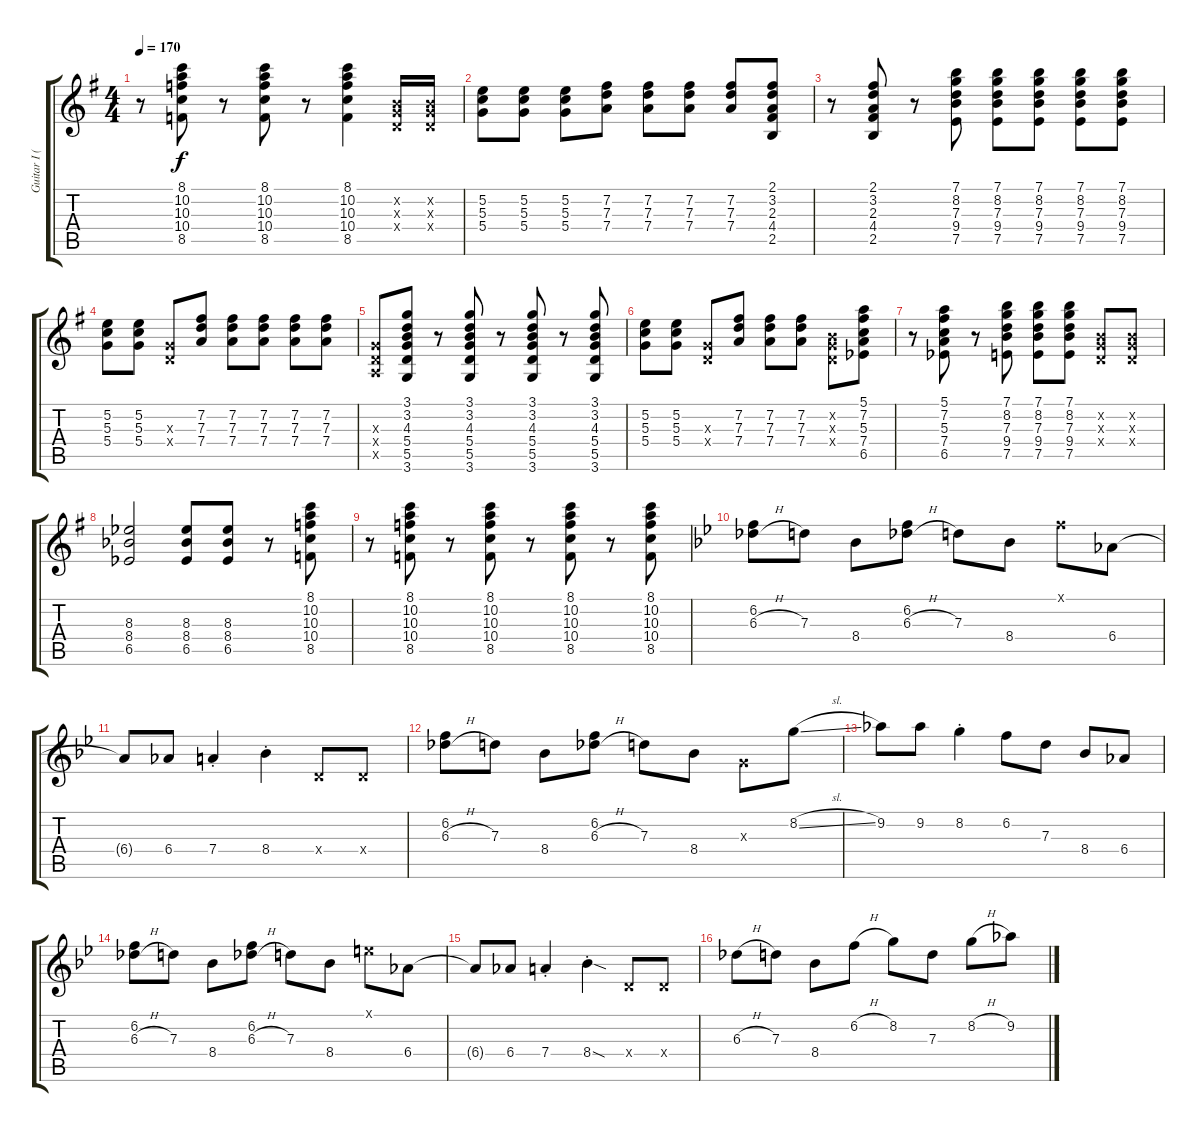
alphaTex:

\track ("Guitar I (Hirasawa Yui)" "Guitar I (") {instrument overdrivenguitar}
\staff {score tabs}
\tuning (E4 B3 G3 D3 A2 E2) {hide}
\ts (4 4)
\tempo 170
\clef g2
\ks g
r.8{dy f} (8.1 10.2 10.3 10.4 8.5).8 r.8 (8.1 10.2 10.3 10.4 8.5).8 r.8 (8.1 10.2 10.3 10.4 8.5).4 (0.2{x} 0.3{x} 0.4{x}).16 (0.2{x} 0.3{x} 0.4{x}).16 |
(5.2 5.3 5.4).8 (5.2 5.3 5.4).8 (5.2 5.3 5.4).8 (7.2 7.3 7.4).8 (7.2 7.3 7.4).8 (7.2 7.3 7.4).8 (7.2 7.3 7.4).8 (2.1 3.2 2.3 4.4 2.5).8 |
r.8 (2.1 3.2 2.3 4.4 2.5).8 r.8 (7.1 8.2 7.3 9.4 7.5).8 (7.1 8.2 7.3 9.4 7.5).8 (7.1 8.2 7.3 9.4 7.5).8 (7.1 8.2 7.3 9.4 7.5).8 (7.1 8.2 7.3 9.4 7.5).8 |
(5.2 5.3 5.4).8 (5.2 5.3 5.4).8 (0.3{x} 0.4{x}).8 (7.2 7.3 7.4).8 (7.2 7.3 7.4).8 (7.2 7.3 7.4).8 (7.2 7.3 7.4).8 (7.2 7.3 7.4).8 |
(0.3{x} 0.4{x} 0.5{x}).8 (3.1 3.2 4.3 5.4 5.5 3.6).8 r.8 (3.1 3.2 4.3 5.4 5.5 3.6).8 r.8 (3.1 3.2 4.3 5.4 5.5 3.6).8 r.8 (3.1 3.2 4.3 5.4 5.5 3.6).8 |
(5.2 5.3 5.4).8 (5.2 5.3 5.4).8 (0.3{x} 0.4{x}).8 (7.2 7.3 7.4).8 (7.2 7.3 7.4).8 (7.2 7.3 7.4).8 (0.2{x} 0.3{x} 0.4{x}).8 (5.1 7.2 5.3 7.4 6.5{acc b}).8 |
r.8 (5.1 7.2 5.3 7.4 6.5{acc b}).8 r.8 (7.1 8.2 7.3 9.4 7.5).8 (7.1 8.2 7.3 9.4 7.5).8 (7.1 8.2 7.3 9.4 7.5).8 (0.2{x} 0.3{x} 0.4{x}).8 (0.2{x} 0.3{x} 0.4{x}).8 |
(8.3{acc b} 8.4{acc b} 6.5{acc b}).2 (8.3{acc b} 8.4{acc b} 6.5{acc b}).8 (8.3{acc b} 8.4{acc b} 6.5{acc b}).8 r.8 (8.1 10.2 10.3 10.4 8.5).8 |
r.8 (8.1 10.2 10.3 10.4 8.5).8 r.8 (8.1 10.2 10.3 10.4 8.5).8 r.8 (8.1 10.2 10.3 10.4 8.5).8 r.8 (8.1 10.2 10.3 10.4 8.5).8 |
\ks bb
(6.2 6.3{h}).8 7.3.8 8.4.8 (6.2 6.3{h}).8 7.3.8 8.4.8 1.1{x}.8 6.4.8 |
6.4{t}.8 6.4.8 7.4{st}.4 8.4{st}.4 0.4{x}.8 0.4{x}.8 |
(6.2 6.3{h}).8 7.3.8 8.4.8 (6.2 6.3{h}).8 7.3.8 8.4.8 0.3{x}.8 8.2{sl}.8 |
9.2.8 9.2.8 8.2{st}.4 6.2.8 7.3.8 8.4.8 6.4.8 |
(6.2 6.3{h}).8 7.3.8 8.4.8 (6.2 6.3{h}).8 7.3.8 8.4.8 0.1{x}.8 6.4.8 |
6.4{t}.8 6.4.8 7.4{st}.4 8.4{sod st}.4 0.4{x}.8 0.4{x}.8 |
6.3{h}.8 7.3.8 8.4.8 6.2{h}.8 8.2.8 7.3.8 8.2{h}.8 9.2.8
